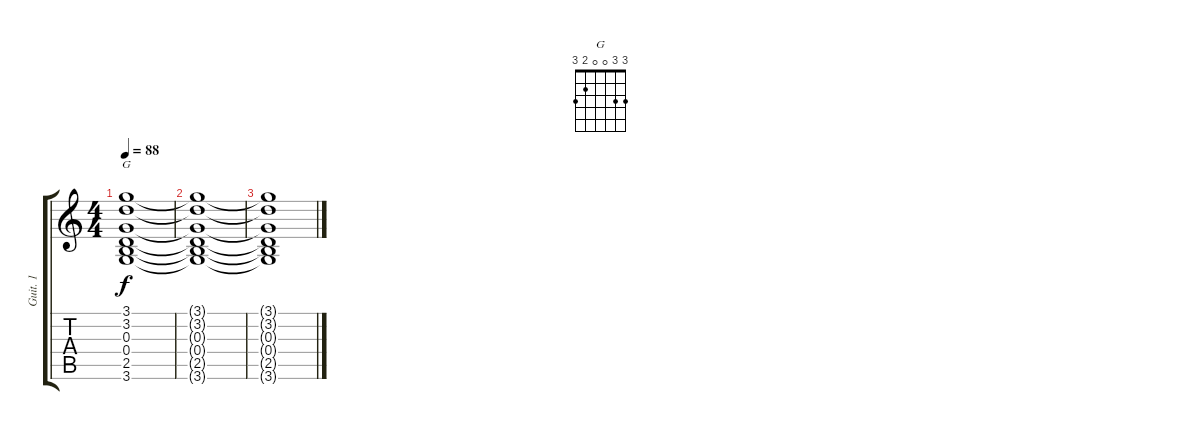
\track ("Guit. 1" "Guit. 1") {instrument acousticguitarsteel}
\staff {score tabs}
\tuning (E4 B3 G3 D3 A2 E2) {hide}
\chord ("G" 3 3 0 0 2 3)
\ts (4 4)
\tempo 88
\clef g2
\ks c
(3.1 3.2 0.3 0.4 2.5 3.6).1{ch "G" dy f} |
(3.1{t} 3.2{t} 0.3{t} 0.4{t} 2.5{t} 3.6{t}).1 |
(3.1{t} 3.2{t} 0.3{t} 0.4{t} 2.5{t} 3.6{t}).1
